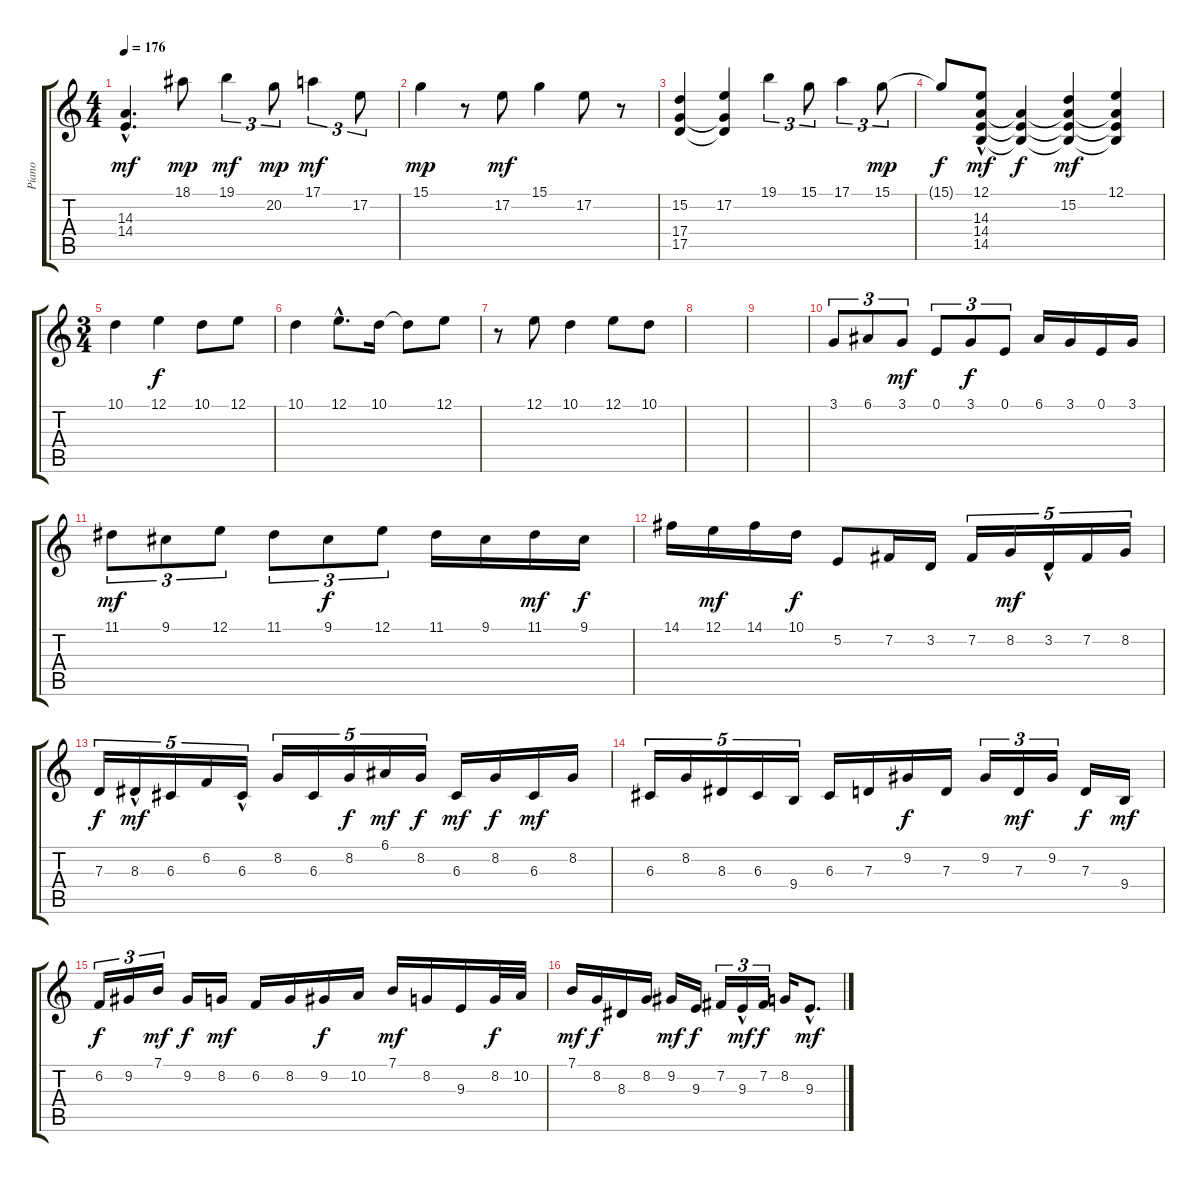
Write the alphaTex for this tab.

\track ("Piano" "Piano") {instrument brightacousticpiano}
\staff {score tabs}
\tuning (E4 B3 G3 D3 A2 E2) {hide}
\ts (4 4)
\tempo 176
\clef g2
\ks c
(14.3{hac} 14.4{hac}).4{d dy mf} 18.1.8{dy mp} 19.1.4{tu (3 2) dy mf} 20.2.8{tu (3 2) dy mp} 17.1.4{tu (3 2) dy mf} 17.2.8{tu (3 2)} |
15.1.4{dy mp} r.8 17.2.8{dy mf} 15.1.4 17.2.8 r.8 |
(15.2 17.4 17.5).4 (17.2 17.4{t} 17.5{t}).4 19.1.4{tu (3 2)} 15.1.8{tu (3 2)} 17.1.4{tu (3 2)} 15.1.8{tu (3 2) dy mp} |
15.1{t}.8{dy f} (12.1{hac} 14.3 14.4 14.5).8{dy mf} (14.3{t} 14.4{t} 14.5{t}).4{dy f} (15.2 14.3{t} 14.4{t} 14.5{t}).4{dy mf} (12.1 14.3{t} 14.4{t} 14.5{t}).4 |
\ts (3 4)
10.1.4 12.1.4{dy f} 10.1.8 12.1.8 |
10.1.4 12.1{hac}.8{d} 10.1.16 10.1{t}.8 12.1.8 |
r.8 12.1.8 10.1.4 12.1.8 10.1.8 |
|
|
3.1.8{tu (3 2)} 6.1.8{tu (3 2)} 3.1.8{tu (3 2) dy mf} 0.1.8{tu (3 2)} 3.1.8{tu (3 2) dy f} 0.1.8{tu (3 2)} 6.1.16 3.1.16 0.1.16 3.1.16 |
11.1.8{tu (3 2) dy mf} 9.1.8{tu (3 2)} 12.1.8{tu (3 2)} 11.1.8{tu (3 2)} 9.1.8{tu (3 2) dy f} 12.1.8{tu (3 2)} 11.1.16 9.1.16 11.1.16{dy mf} 9.1.16{dy f} |
14.1.16 12.1.16{dy mf} 14.1.16 10.1.16{dy f} 5.2.8 7.2.16 3.2.16 7.2.16{tu (5 4)} 8.2.16{tu (5 4) dy mf} 3.2{hac}.16{tu (5 4)} 7.2.16{tu (5 4)} 8.2.16{tu (5 4)} |
7.3.16{tu (5 4) dy f} 8.3{hac}.16{tu (5 4) dy mf} 6.3.16{tu (5 4)} 6.2.16{tu (5 4)} 6.3{hac}.16{tu (5 4)} 8.2.16{tu (5 4)} 6.3.16{tu (5 4)} 8.2.16{tu (5 4) dy f} 6.1.16{tu (5 4) dy mf} 8.2.16{tu (5 4) dy f} 6.3.16{dy mf} 8.2.16{dy f} 6.3.16{dy mf} 8.2.16 |
6.3.16{tu (5 4)} 8.2.16{tu (5 4)} 8.3.16{tu (5 4)} 6.3.16{tu (5 4)} 9.4.16{tu (5 4)} 6.3.16 7.3.16 9.2.16{dy f} 7.3.16 9.2.16{tu (3 2)} 7.3.16{tu (3 2) dy mf} 9.2.16{tu (3 2)} 7.3.16{dy f} 9.4.16{dy mf} |
6.2.16{tu (3 2) dy f} 9.2.16{tu (3 2)} 7.1.16{tu (3 2) dy mf} 9.2.16{dy f} 8.2.16{dy mf} 6.2.16 8.2.16 9.2.16{dy f} 10.2.16 7.1.16{dy mf} 8.2.16 9.3.16 8.2.32{dy f} 10.2.32 |
7.1.16{dy mf} 8.2.16{dy f} 8.3.16 8.2.16 9.2.16{dy mf} 9.3.16{dy f} 7.2.16{tu (3 2)} 9.3{hac}.16{tu (3 2) dy mf} 7.2.16{tu (3 2) dy f} 8.2.16 9.3{hac}.8{d dy mf}
